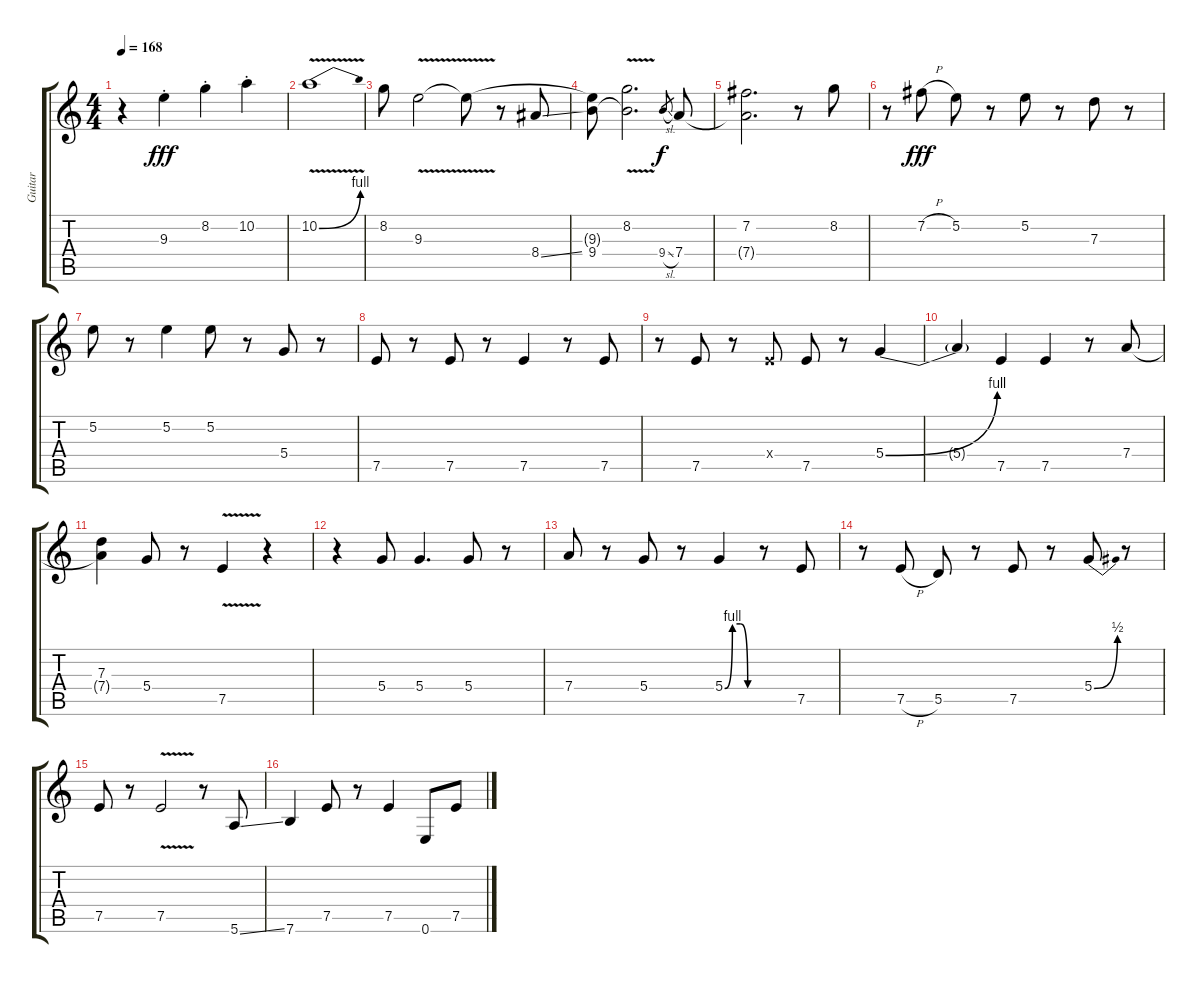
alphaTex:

\track ("Guitar" "Guitar") {instrument overdrivenguitar}
\staff {score tabs}
\tuning (E4 B3 G3 D3 A2 E2) {hide}
\ts (4 4)
\tempo 168
\clef g2
\ks c
r.4{dy fff} 9.3{st}.4 8.2{st}.4 10.2{st}.4 |
10.2{be (bend 0 0 60 4) v}.1 |
8.2.8 9.3{v}.2 9.3{t}.8 r.8 8.4{ss}.8 |
(9.3{t} 9.4).8 (8.2{v} 9.4{t}).2{d} 9.4{sl}.8{gr dy f} 7.4.8 |
(7.2 7.4{t}).2{d} r.8 8.2.8 |
r.8 7.2{h}.8{dy fff} 5.2.8 r.8 5.2.8 r.8 7.3.8 r.8 |
5.2.8 r.8 5.2.4 5.2.8 r.8 5.4.8 r.8 |
7.5.8 r.8 7.5.8 r.8 7.5.4 r.8 7.5.8 |
r.8 7.5.8 r.8 2.4{x}.8 7.5.8 r.8 5.4{be (bend 0 0 60 4)}.4 |
5.4{t}.4 7.5.4 7.5.4 r.8 7.4.8 |
(7.3 7.4{t}).4 5.4.8 r.8 7.5{v}.4 r.4 |
r.4 5.4.8 5.4.4{d} 5.4.8 r.8 |
7.4.8 r.8 5.4.8 r.8 5.4{be (custom 0 0 15 4 30 4 45 0 60 0)}.4 r.8 7.5.8 |
r.8 7.5{h}.8 5.5.8 r.8 7.5.8 r.8 5.4{be (bend 0 0 60 2)}.8 r.8 |
7.5.8 r.8 7.5{v}.2 r.8 5.6{ss}.8 |
7.6.4 7.5.8 r.8 7.5.4 0.6.8 7.5.8
